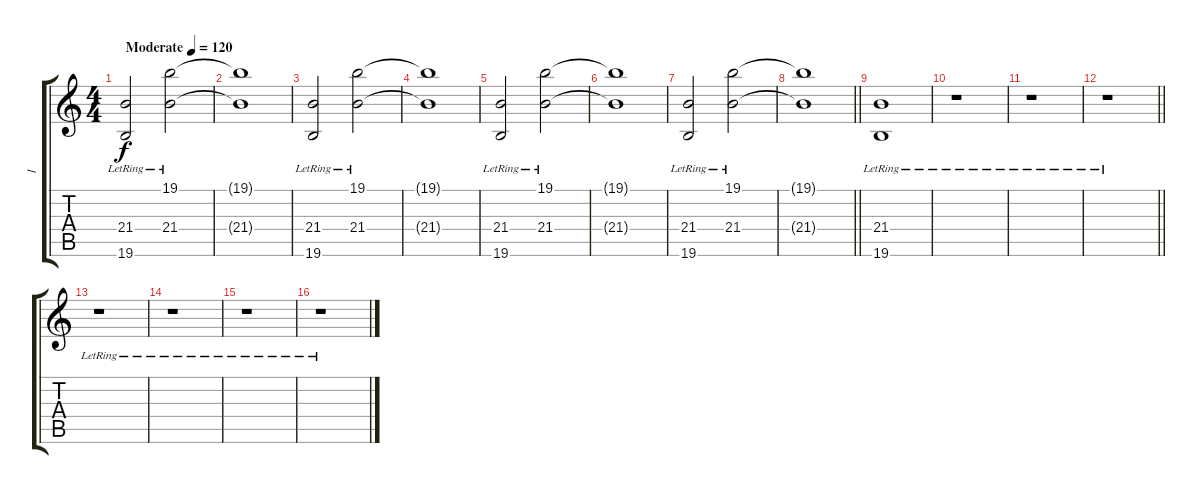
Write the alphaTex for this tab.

\track ("I" "I") {instrument tubularbells}
\staff {score tabs}
\tuning (E4 B3 G3 D3 A2 E2) {hide}
\ts (4 4)
\tempo (120 "Moderate")
\tempo 122
\tempo (120 "Moderate")
\clef g2
\ks c
(21.4{lr} 19.6{lr}).2{dy f volume 11 balance 8 instrument tubularbells} (19.1{lr} 21.4{lr}).2 |
(19.1{t} 21.4{t}).1 |
(21.4{lr} 19.6{lr}).2 (19.1{lr} 21.4{lr}).2 |
(19.1{t} 21.4{t}).1 |
(21.4{lr} 19.6{lr}).2 (19.1{lr} 21.4{lr}).2 |
(19.1{t} 21.4{t}).1 |
(21.4{lr} 19.6{lr}).2 (19.1{lr} 21.4{lr}).2 |
\barLineRight lightlight
(19.1{t} 21.4{t}).1 |
(21.4{lr} 19.6{lr}).1 |
r.1 |
r.1 |
\barLineRight lightlight
r.1 |
r.1 |
r.1 |
r.1 |
r.1
